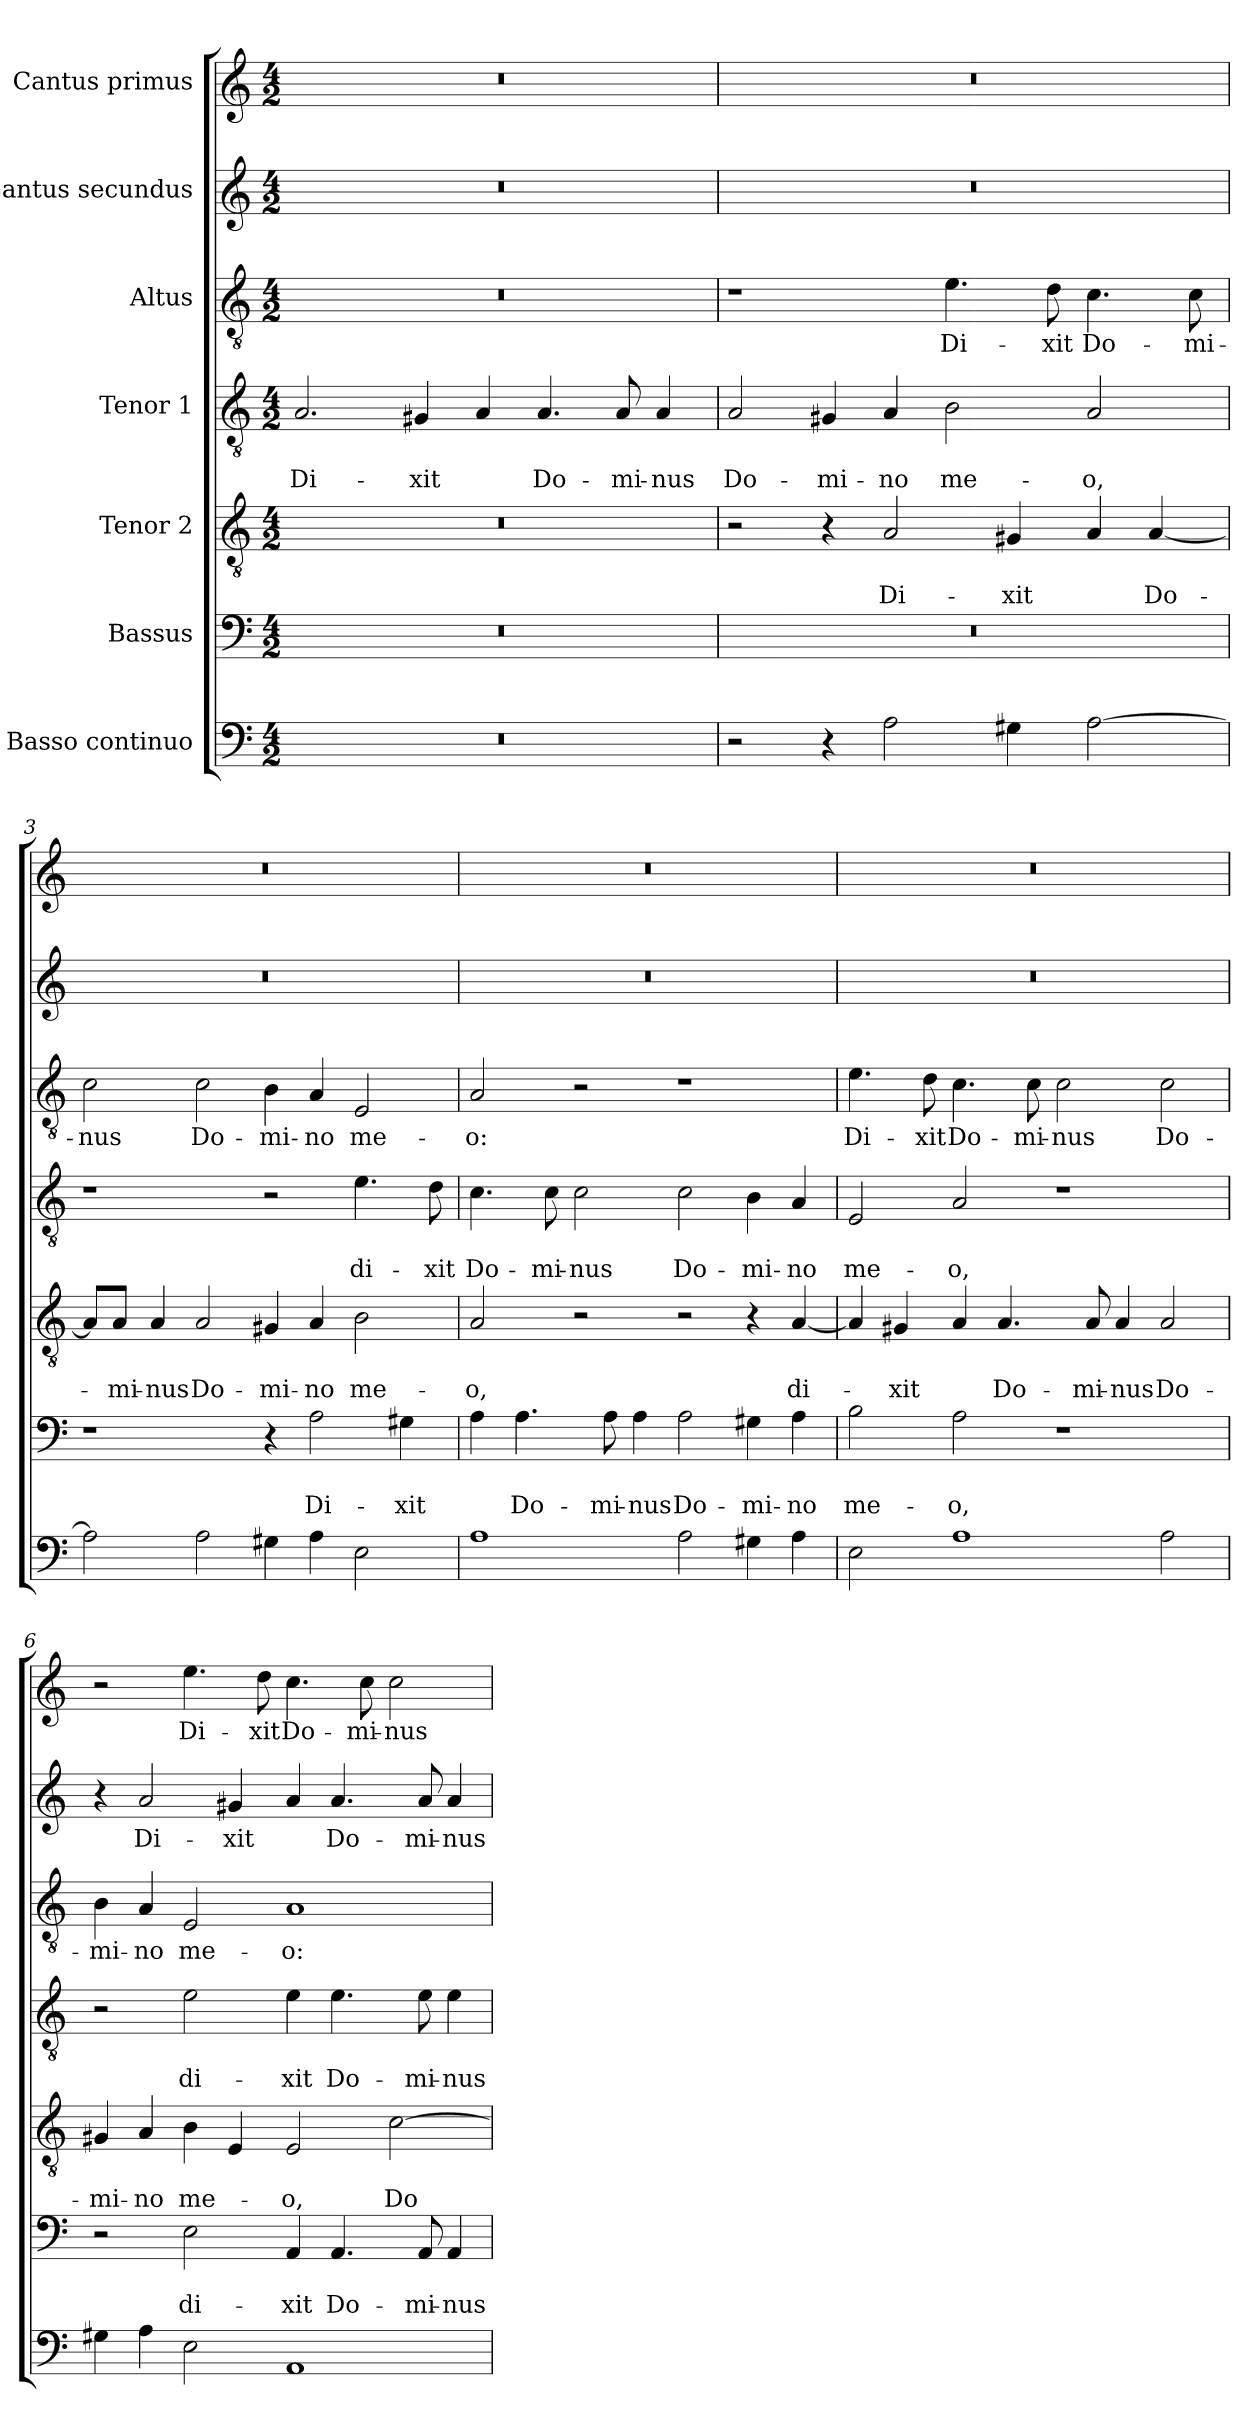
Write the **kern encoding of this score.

**kern	**kern	**text	**text	**kern	**text	**text	**kern	**text	**text	**kern	**text	**kern	**text	**kern	**text
*part7	*part6	*part6	*part6	*part5	*part5	*part5	*part4	*part4	*part4	*part3	*part3	*part2	*part2	*part1	*part1
*staff7	*staff6	*staff6	*staff6	*staff5	*staff5	*staff5	*staff4	*staff4	*staff4	*staff3	*staff3	*staff2	*staff2	*staff1	*staff1
*I"Basso continuo	*I"Bassus	*	*	*I"Tenor 2	*	*	*I"Tenor 1	*	*	*I"Altus	*	*I"Cantus secundus	*	*I"Cantus primus	*
*clefF4	*clefF4	*	*	*clefGv2	*	*	*clefGv2	*	*	*clefGv2	*	*clefG2	*	*clefG2	*
*k[]	*k[]	*	*	*k[]	*	*	*k[]	*	*	*k[]	*	*k[]	*	*k[]	*
*C:	*C:	*	*	*C:	*	*	*C:	*	*	*C:	*	*C:	*	*C:	*
*M4/2	*M4/2	*	*	*M4/2	*	*	*M4/2	*	*	*M4/2	*	*M4/2	*	*M4/2	*
=1	=1	=1	=1	=1	=1	=1	=1	=1	=1	=1	=1	=1	=1	=1	=1
!	!	!	!	!	!	!	!	!	!LO:LY:b	!	!	!	!	!	!
0r	0r	.	.	0r	.	.	2.A/	.	Di-	0r	.	0r	.	0r	.
!	!	!	!	!	!	!	!	!	!LO:LY:b	!	!	!	!	!	!
.	.	.	.	.	.	.	4G#X/	.	-xit	.	.	.	.	.	.
.	.	.	.	.	.	.	4A/	.	.	.	.	.	.	.	.
!	!	!	!	!	!	!	!	!	!LO:LY:b	!	!	!	!	!	!
.	.	.	.	.	.	.	4.A/	.	Do-	.	.	.	.	.	.
!	!	!	!	!	!	!	!	!	!LO:LY:b	!	!	!	!	!	!
.	.	.	.	.	.	.	8A/	.	-mi-	.	.	.	.	.	.
!	!	!	!	!	!	!	!	!	!LO:LY:b	!	!	!	!	!	!
.	.	.	.	.	.	.	4A/	.	-nus	.	.	.	.	.	.
=2	=2	=2	=2	=2	=2	=2	=2	=2	=2	=2	=2	=2	=2	=2	=2
!	!	!	!	!	!	!	!	!	!LO:LY:b	!	!	!	!	!	!
2r	0r	.	.	2r	.	.	2A/	.	Do-	1r	.	0r	.	0r	.
!	!	!	!	!	!	!	!	!	!LO:LY:b	!	!	!	!	!	!
4r	.	.	.	4r	.	.	4G#X/	.	-mi-	.	.	.	.	.	.
!	!	!	!	!	!	!LO:LY:b	!	!	!LO:LY:b	!	!	!	!	!	!
2A\	.	.	.	2A/	.	Di-	4A/	.	-no	.	.	.	.	.	.
!	!	!	!	!	!	!	!	!	!LO:LY:b	!	!LO:LY:b	!	!	!	!
.	.	.	.	.	.	.	2B\	.	me-	4.e\	Di-	.	.	.	.
!	!	!	!	!	!	!LO:LY:b	!	!	!	!	!	!	!	!	!
4G#X\	.	.	.	4G#X/	.	-xit	.	.	.	.	.	.	.	.	.
!	!	!	!	!	!	!	!	!	!	!	!LO:LY:b	!	!	!	!
.	.	.	.	.	.	.	.	.	.	8d\	-xit	.	.	.	.
!	!	!	!	!	!	!	!	!	!LO:LY:b	!	!LO:LY:b	!	!	!	!
[2A\	.	.	.	4A/	.	.	2A/	.	-o,	4.c\	Do-	.	.	.	.
!	!	!	!	!	!	!LO:LY:b	!	!	!	!	!	!	!	!	!
.	.	.	.	[4A/	.	Do-	.	.	.	.	.	.	.	.	.
!	!	!	!	!	!	!	!	!	!	!	!LO:LY:b	!	!	!	!
.	.	.	.	.	.	.	.	.	.	8c\	-mi-	.	.	.	.
=3	=3	=3	=3	=3	=3	=3	=3	=3	=3	=3	=3	=3	=3	=3	=3
!	!	!	!	!	!	!	!	!	!	!	!LO:LY:b	!	!	!	!
2A\]	1r	.	.	8A/L]	.	.	1r	.	.	2c\	-nus	0r	.	0r	.
!	!	!	!	!	!	!LO:LY:b	!	!	!	!	!	!	!	!	!
.	.	.	.	8A/J	.	-mi-	.	.	.	.	.	.	.	.	.
!	!	!	!	!	!	!LO:LY:b	!	!	!	!	!	!	!	!	!
.	.	.	.	4A/	.	-nus	.	.	.	.	.	.	.	.	.
!	!	!	!	!	!	!LO:LY:b	!	!	!	!	!LO:LY:b	!	!	!	!
2A\	.	.	.	2A/	.	Do-	.	.	.	2c\	Do-	.	.	.	.
!	!	!	!	!	!	!LO:LY:b	!	!	!	!	!LO:LY:b	!	!	!	!
4G#X\	4r	.	.	4G#X/	.	-mi-	2r	.	.	4B\	-mi-	.	.	.	.
!	!	!	!LO:LY:b	!	!	!LO:LY:b	!	!	!	!	!LO:LY:b	!	!	!	!
4A\	2A\	.	Di-	4A/	.	-no	.	.	.	4A/	-no	.	.	.	.
!	!	!	!	!	!	!LO:LY:b	!	!	!LO:LY:b	!	!LO:LY:b	!	!	!	!
2E\	.	.	.	2B\	.	me-	4.e\	.	di-	2E/	me-	.	.	.	.
!	!	!	!LO:LY:b	!	!	!	!	!	!	!	!	!	!	!	!
.	4G#X\	.	-xit	.	.	.	.	.	.	.	.	.	.	.	.
!	!	!	!	!	!	!	!	!	!LO:LY:b	!	!	!	!	!	!
.	.	.	.	.	.	.	8d\	.	-xit	.	.	.	.	.	.
=4	=4	=4	=4	=4	=4	=4	=4	=4	=4	=4	=4	=4	=4	=4	=4
!	!	!	!	!	!	!LO:LY:b	!	!	!LO:LY:b	!	!LO:LY:b	!	!	!	!
1A	4A\	.	.	2A/	.	-o,	4.c\	.	Do-	2A/	-o:	0r	.	0r	.
!	!	!	!LO:LY:b	!	!	!	!	!	!	!	!	!	!	!	!
.	4.A\	.	Do-	.	.	.	.	.	.	.	.	.	.	.	.
!	!	!	!	!	!	!	!	!	!LO:LY:b	!	!	!	!	!	!
.	.	.	.	.	.	.	8c\	.	-mi-	.	.	.	.	.	.
!	!	!	!	!	!	!	!	!	!LO:LY:b	!	!	!	!	!	!
.	.	.	.	2r	.	.	2c\	.	-nus	2r	.	.	.	.	.
!	!	!	!LO:LY:b	!	!	!	!	!	!	!	!	!	!	!	!
.	8A\	.	-mi-	.	.	.	.	.	.	.	.	.	.	.	.
!	!	!	!LO:LY:b	!	!	!	!	!	!	!	!	!	!	!	!
.	4A\	.	-nus	.	.	.	.	.	.	.	.	.	.	.	.
!	!	!	!LO:LY:b	!	!	!	!	!	!LO:LY:b	!	!	!	!	!	!
2A\	2A\	.	Do-	2r	.	.	2c\	.	Do-	1r	.	.	.	.	.
!	!	!	!LO:LY:b	!	!	!	!	!	!LO:LY:b	!	!	!	!	!	!
4G#X\	4G#X\	.	-mi-	4r	.	.	4B\	.	-mi-	.	.	.	.	.	.
!	!	!	!LO:LY:b	!	!	!LO:LY:b	!	!	!LO:LY:b	!	!	!	!	!	!
4A\	4A\	.	-no	[4A/	.	di-	4A/	.	-no	.	.	.	.	.	.
!!LO:LB:g=z
=5	=5	=5	=5	=5	=5	=5	=5	=5	=5	=5	=5	=5	=5	=5	=5
!	!	!	!LO:LY:b	!	!	!	!	!	!LO:LY:b	!	!LO:LY:b	!	!	!	!
2E\	2B\	.	me-	4A/]	.	.	2E/	.	me-	4.e\	Di-	0r	.	0r	.
!	!	!	!	!	!	!LO:LY:b	!	!	!	!	!	!	!	!	!
.	.	.	.	4G#X/	.	-xit	.	.	.	.	.	.	.	.	.
!	!	!	!	!	!	!	!	!	!	!	!LO:LY:b	!	!	!	!
.	.	.	.	.	.	.	.	.	.	8d\	-xit	.	.	.	.
!	!	!	!LO:LY:b	!	!	!	!	!	!LO:LY:b	!	!LO:LY:b	!	!	!	!
1A	2A\	.	-o,	4A/	.	.	2A/	.	-o,	4.c\	Do-	.	.	.	.
!	!	!	!	!	!	!LO:LY:b	!	!	!	!	!	!	!	!	!
.	.	.	.	4.A/	.	Do-	.	.	.	.	.	.	.	.	.
!	!	!	!	!	!	!	!	!	!	!	!LO:LY:b	!	!	!	!
.	.	.	.	.	.	.	.	.	.	8c\	-mi-	.	.	.	.
!	!	!	!	!	!	!	!	!	!	!	!LO:LY:b	!	!	!	!
.	1r	.	.	.	.	.	1r	.	.	2c\	-nus	.	.	.	.
!	!	!	!	!	!	!LO:LY:b	!	!	!	!	!	!	!	!	!
.	.	.	.	8A/	.	-mi-	.	.	.	.	.	.	.	.	.
!	!	!	!	!	!	!LO:LY:b	!	!	!	!	!	!	!	!	!
.	.	.	.	4A/	.	-nus	.	.	.	.	.	.	.	.	.
!	!	!	!	!	!	!LO:LY:b	!	!	!	!	!LO:LY:b	!	!	!	!
2A\	.	.	.	2A/	.	Do-	.	.	.	2c\	Do-	.	.	.	.
=6	=6	=6	=6	=6	=6	=6	=6	=6	=6	=6	=6	=6	=6	=6	=6
!	!	!	!	!	!	!LO:LY:b	!	!	!	!	!LO:LY:b	!	!	!	!
4G#X\	2r	.	.	4G#X/	.	-mi-	2r	.	.	4B\	-mi-	4r	.	2r	.
!	!	!	!	!	!	!LO:LY:b	!	!	!	!	!LO:LY:b	!	!LO:LY:b	!	!
4A\	.	.	.	4A/	.	-no	.	.	.	4A/	-no	2a/	Di-	.	.
!	!	!	!LO:LY:b	!	!	!LO:LY:b	!	!	!LO:LY:b	!	!LO:LY:b	!	!	!	!LO:LY:b
2E\	2E\	.	di-	4B\	.	me-	2e\	.	di-	2E/	me-	.	.	4.ee\	Di-
!	!	!	!	!	!	!	!	!	!	!	!	!	!LO:LY:b	!	!
.	.	.	.	4E/	.	.	.	.	.	.	.	4g#X/	-xit	.	.
!	!	!	!	!	!	!	!	!	!	!	!	!	!	!	!LO:LY:b
.	.	.	.	.	.	.	.	.	.	.	.	.	.	8dd\	-xit
!	!	!	!LO:LY:b	!	!	!LO:LY:b	!	!	!LO:LY:b	!	!LO:LY:b	!	!	!	!LO:LY:b
1AA	4AA/	.	-xit	2E/	.	-o,	4e\	.	-xit	1A	-o:	4a/	.	4.cc\	Do-
!	!	!	!LO:LY:b	!	!	!	!	!	!LO:LY:b	!	!	!	!LO:LY:b	!	!
.	4.AA/	.	Do-	.	.	.	4.e\	.	Do-	.	.	4.a/	Do-	.	.
!	!	!	!	!	!	!	!	!	!	!	!	!	!	!	!LO:LY:b
.	.	.	.	.	.	.	.	.	.	.	.	.	.	8cc\	-mi-
!	!	!	!	!	!	!LO:LY:b	!	!	!	!	!	!	!	!	!LO:LY:b
.	.	.	.	[2c\	.	Do-	.	.	.	.	.	.	.	2cc\	-nus
!	!	!	!LO:LY:b	!	!	!	!	!	!LO:LY:b	!	!	!	!LO:LY:b	!	!
.	8AA/	.	-mi-	.	.	.	8e\	.	-mi-	.	.	8a/	-mi-	.	.
!	!	!	!LO:LY:b	!	!	!	!	!	!LO:LY:b	!	!	!	!LO:LY:b	!	!
.	4AA/	.	-nus	.	.	.	4e\	.	-nus	.	.	4a/	-nus	.	.
=	=	=	=	=	=	=	=	=	=	=	=	=	=	=	=
*-	*-	*-	*-	*-	*-	*-	*-	*-	*-	*-	*-	*-	*-	*-	*-
